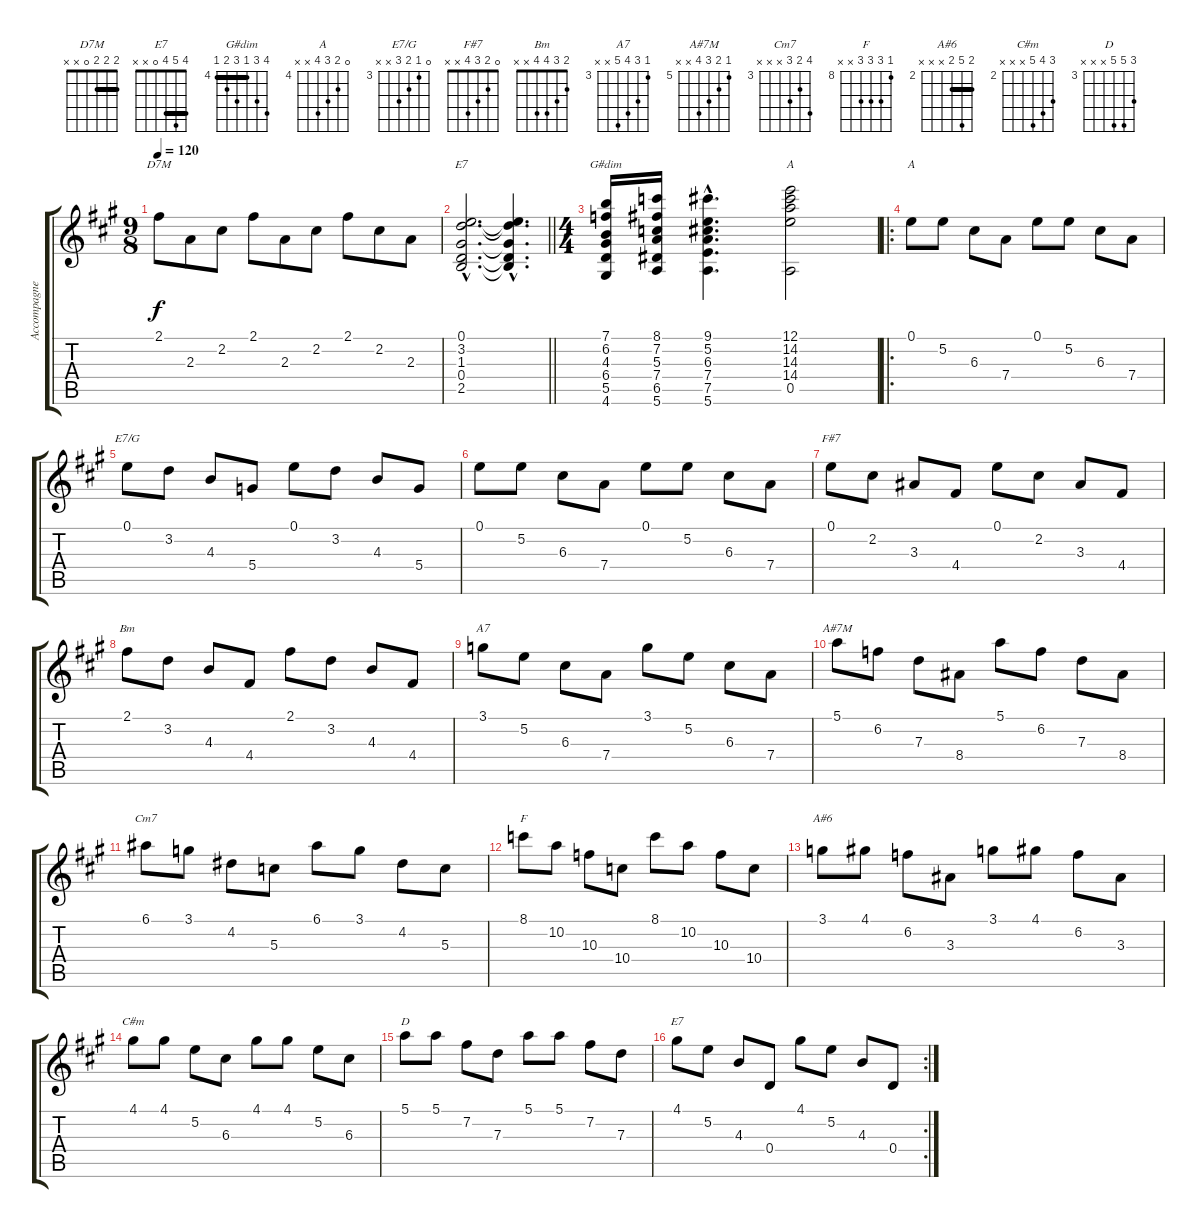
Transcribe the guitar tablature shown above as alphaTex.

\track ("Accompagnement" "Accompagne") {instrument electricguitarclean}
\staff {score tabs}
\tuning (E4 B3 G3 D3 A2 E2) {hide}
\chord ("D7M" 2 2 2 0 x x) {barre 2}
\chord ("E7" 0 3 1 2 2 x)
\chord ("G#dim" 7 6 4 6 5 4) {firstfret 4 barre 4}
\chord ("A" 12 14 14 14 0 x) {firstfret 12}
\chord ("A" 0 5 6 7 x x) {firstfret 4}
\chord ("E7/G" 0 3 4 5 x x) {firstfret 3}
\chord ("F#7" 0 2 3 4 x x)
\chord ("Bm" 2 3 4 4 x x)
\chord ("A7" 3 5 6 7 x x) {firstfret 3}
\chord ("A#7M" 5 6 7 8 x x) {firstfret 5}
\chord ("Cm7" 6 4 5 x x x) {firstfret 3}
\chord ("F" 8 10 10 10 x x) {firstfret 8}
\chord ("A#6" 3 6 3 x x x) {firstfret 2 barre 3}
\chord ("C#m" 4 5 6 x x x) {firstfret 2}
\chord ("D" 5 7 7 x x x) {firstfret 3}
\chord ("E7" 4 5 4 0 x x) {barre 4}
\ts (9 8)
\tempo 120
\clef g2
\ks a
2.1.8{ch "D7M" dy f} 2.3.8 2.2.8 2.1.8 2.3.8 2.2.8 2.1.8 2.2.8 2.3.8 |
\barLineRight lightlight
(0.1{hac} 3.2{hac} 1.3{hac} 0.4{hac} 2.5{hac}).2{d ch "E7"} (0.1{hac t} 3.2{hac t} 1.3{hac t} 0.4{hac t} 2.5{hac t}).4{d} |
\ts (4 4)
(7.1 6.2 4.3 6.4 5.5 4.6).16{ch "G#dim"} (8.1 7.2 5.3 7.4 6.5 5.6).16 (9.1{hac} 5.2{hac} 6.3{hac} 7.4{hac} 7.5{hac} 5.6{hac}).4{d} (12.1 14.2 14.3 14.4 0.5).2{ch "A"} |
\ro
0.1.8{ch "A"} 5.2.8 6.3.8 7.4.8 0.1.8 5.2.8 6.3.8 7.4.8 |
0.1.8{ch "E7/G"} 3.2.8 4.3.8 5.4.8 0.1.8 3.2.8 4.3.8 5.4.8 |
0.1.8 5.2.8 6.3.8 7.4.8 0.1.8 5.2.8 6.3.8 7.4.8 |
0.1.8{ch "F#7"} 2.2.8 3.3.8 4.4.8 0.1.8 2.2.8 3.3.8 4.4.8 |
2.1.8{ch "Bm"} 3.2.8 4.3.8 4.4.8 2.1.8 3.2.8 4.3.8 4.4.8 |
3.1.8{ch "A7"} 5.2.8 6.3.8 7.4.8 3.1.8 5.2.8 6.3.8 7.4.8 |
5.1.8{ch "A#7M"} 6.2.8 7.3.8 8.4.8 5.1.8 6.2.8 7.3.8 8.4.8 |
6.1.8{ch "Cm7"} 3.1.8 4.2.8 5.3.8 6.1.8 3.1.8 4.2.8 5.3.8 |
8.1.8{ch "F"} 10.2.8 10.3.8 10.4.8 8.1.8 10.2.8 10.3.8 10.4.8 |
3.1.8{ch "A#6"} 4.1.8 6.2.8 3.3.8 3.1.8 4.1.8 6.2.8 3.3.8 |
4.1.8{ch "C#m"} 4.1.8 5.2.8 6.3.8 4.1.8 4.1.8 5.2.8 6.3.8 |
5.1.8{ch "D"} 5.1.8 7.2.8 7.3.8 5.1.8 5.1.8 7.2.8 7.3.8 |
\rc 2
4.1.8{ch "E7"} 5.2.8 4.3.8 0.4.8 4.1.8 5.2.8 4.3.8 0.4.8
